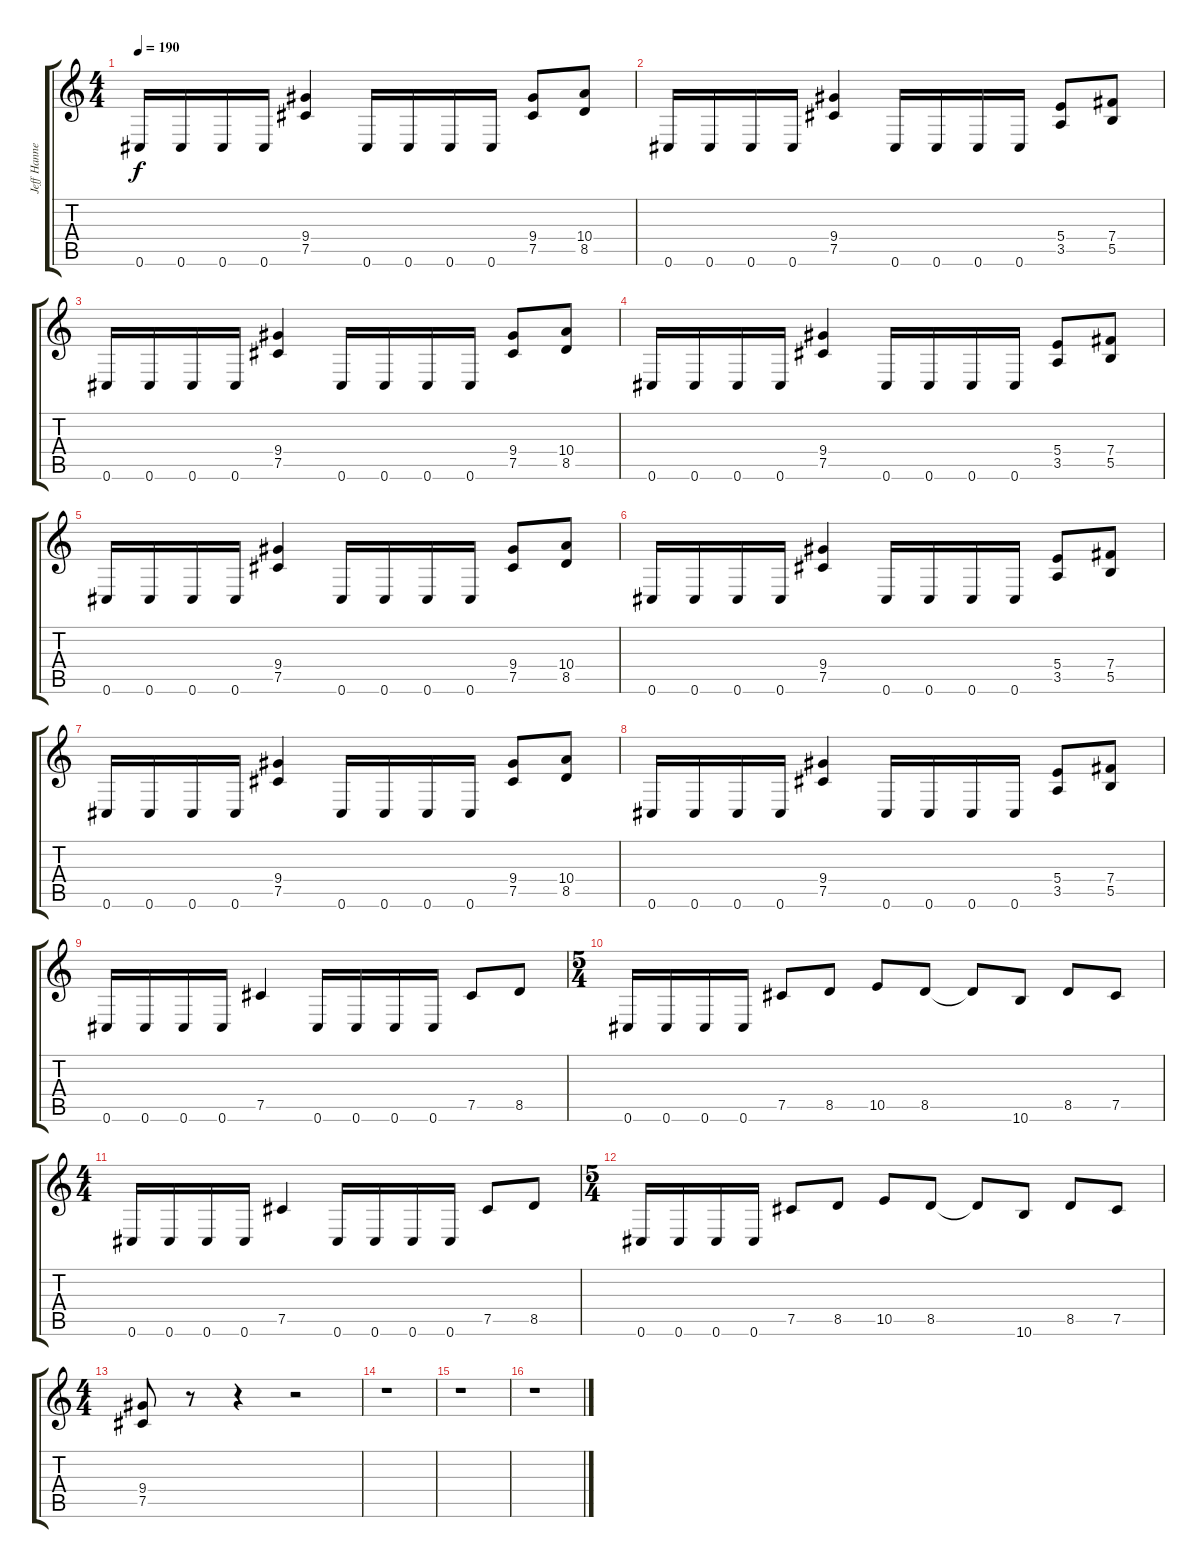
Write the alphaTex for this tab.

\track ("Jeff Hanneman" "Jeff Hanne") {instrument distortionguitar}
\staff {score tabs}
\tuning (Db4 Ab3 E3 B2 Gb2 Db2) {hide}
\ts (4 4)
\tempo 190
\clef g2
\ks c
0.6.16{dy f} 0.6.16 0.6.16 0.6.16 (9.4 7.5).4 0.6.16 0.6.16 0.6.16 0.6.16 (9.4 7.5).8 (10.4 8.5).8 |
0.6.16 0.6.16 0.6.16 0.6.16 (9.4 7.5).4 0.6.16 0.6.16 0.6.16 0.6.16 (5.4 3.5).8 (7.4 5.5).8 |
0.6.16 0.6.16 0.6.16 0.6.16 (9.4 7.5).4 0.6.16 0.6.16 0.6.16 0.6.16 (9.4 7.5).8 (10.4 8.5).8 |
0.6.16 0.6.16 0.6.16 0.6.16 (9.4 7.5).4 0.6.16 0.6.16 0.6.16 0.6.16 (5.4 3.5).8 (7.4 5.5).8 |
0.6.16 0.6.16 0.6.16 0.6.16 (9.4 7.5).4 0.6.16 0.6.16 0.6.16 0.6.16 (9.4 7.5).8 (10.4 8.5).8 |
0.6.16 0.6.16 0.6.16 0.6.16 (9.4 7.5).4 0.6.16 0.6.16 0.6.16 0.6.16 (5.4 3.5).8 (7.4 5.5).8 |
0.6.16 0.6.16 0.6.16 0.6.16 (9.4 7.5).4 0.6.16 0.6.16 0.6.16 0.6.16 (9.4 7.5).8 (10.4 8.5).8 |
0.6.16 0.6.16 0.6.16 0.6.16 (9.4 7.5).4 0.6.16 0.6.16 0.6.16 0.6.16 (5.4 3.5).8 (7.4 5.5).8 |
0.6.16 0.6.16 0.6.16 0.6.16 7.5.4 0.6.16 0.6.16 0.6.16 0.6.16 7.5.8 8.5.8 |
\ts (5 4)
0.6.16 0.6.16 0.6.16 0.6.16 7.5.8 8.5.8 10.5.8 8.5.8 8.5{t}.8 10.6.8 8.5.8 7.5.8 |
\ts (4 4)
0.6.16 0.6.16 0.6.16 0.6.16 7.5.4 0.6.16 0.6.16 0.6.16 0.6.16 7.5.8 8.5.8 |
\ts (5 4)
0.6.16 0.6.16 0.6.16 0.6.16 7.5.8 8.5.8 10.5.8 8.5.8 8.5{t}.8 10.6.8 8.5.8 7.5.8 |
\ts (4 4)
(9.4 7.5).8 r.8 r.4 r.2 |
r.1 |
r.1 |
r.1
